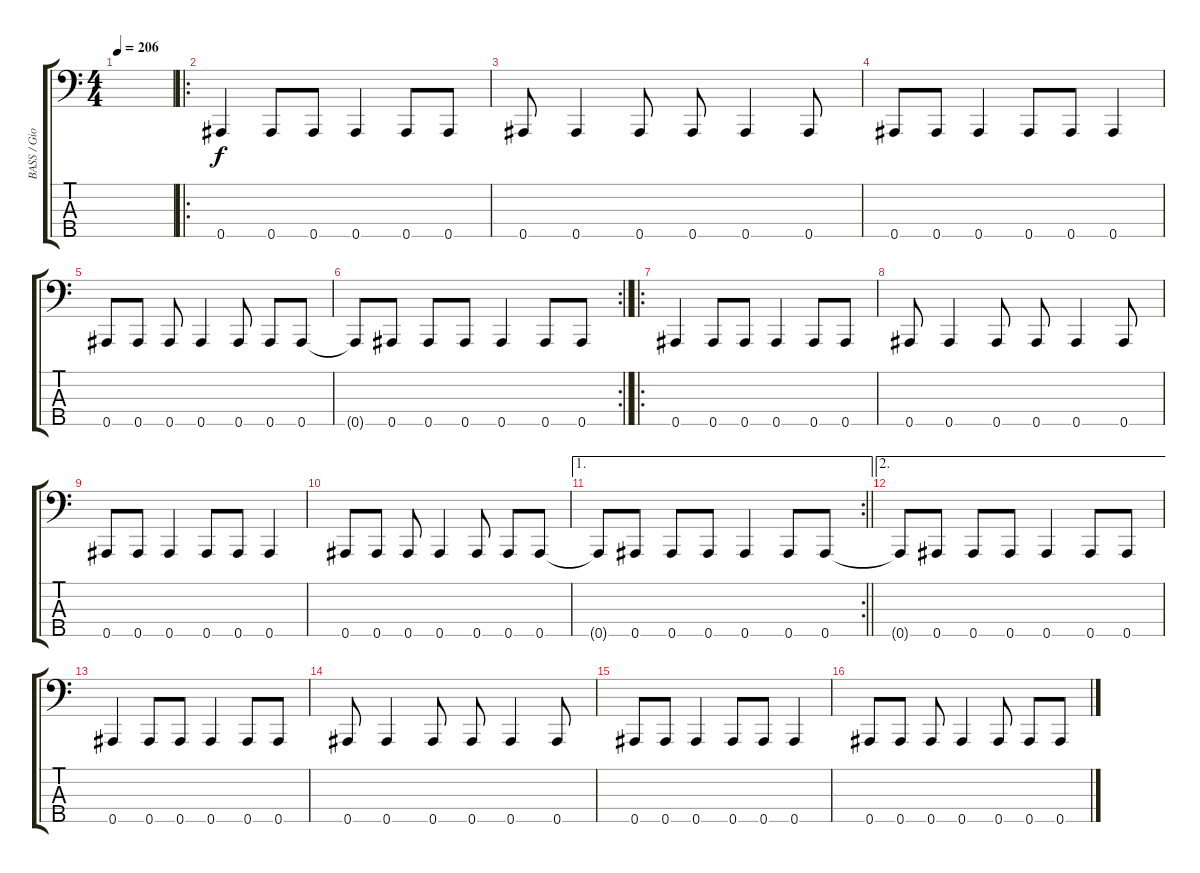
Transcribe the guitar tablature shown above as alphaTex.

\track ("BASS / Gio" "BASS / Gio") {instrument electricbassfinger}
\staff {score tabs}
\tuning (Gb2 Db2 Ab1 Eb1 Bb0) {hide}
\ts (4 4)
\tempo 206
\clef f4
\ks c
|
\ro
0.5.4 0.5.8 0.5.8 0.5.4 0.5.8 0.5.8 |
0.5.8 0.5.4 0.5.8 0.5.8 0.5.4 0.5.8 |
0.5.8 0.5.8 0.5.4 0.5.8 0.5.8 0.5.4 |
0.5.8 0.5.8 0.5.8 0.5.4 0.5.8 0.5.8 0.5.8 |
\rc 2
\barLineRight lightlight
0.5{t}.8 0.5.8 0.5.8 0.5.8 0.5.4 0.5.8 0.5.8 |
\ro
0.5.4 0.5.8 0.5.8 0.5.4 0.5.8 0.5.8 |
0.5.8 0.5.4 0.5.8 0.5.8 0.5.4 0.5.8 |
0.5.8 0.5.8 0.5.4 0.5.8 0.5.8 0.5.4 |
0.5.8 0.5.8 0.5.8 0.5.4 0.5.8 0.5.8 0.5.8 |
\ae 1
\rc 2
\barLineRight lightlight
0.5{t}.8 0.5.8 0.5.8 0.5.8 0.5.4 0.5.8 0.5.8 |
\ae 2
0.5{t}.8 0.5.8 0.5.8 0.5.8 0.5.4 0.5.8 0.5.8 |
0.5.4 0.5.8 0.5.8 0.5.4 0.5.8 0.5.8 |
0.5.8 0.5.4 0.5.8 0.5.8 0.5.4 0.5.8 |
0.5.8 0.5.8 0.5.4 0.5.8 0.5.8 0.5.4 |
0.5.8 0.5.8 0.5.8 0.5.4 0.5.8 0.5.8 0.5.8
